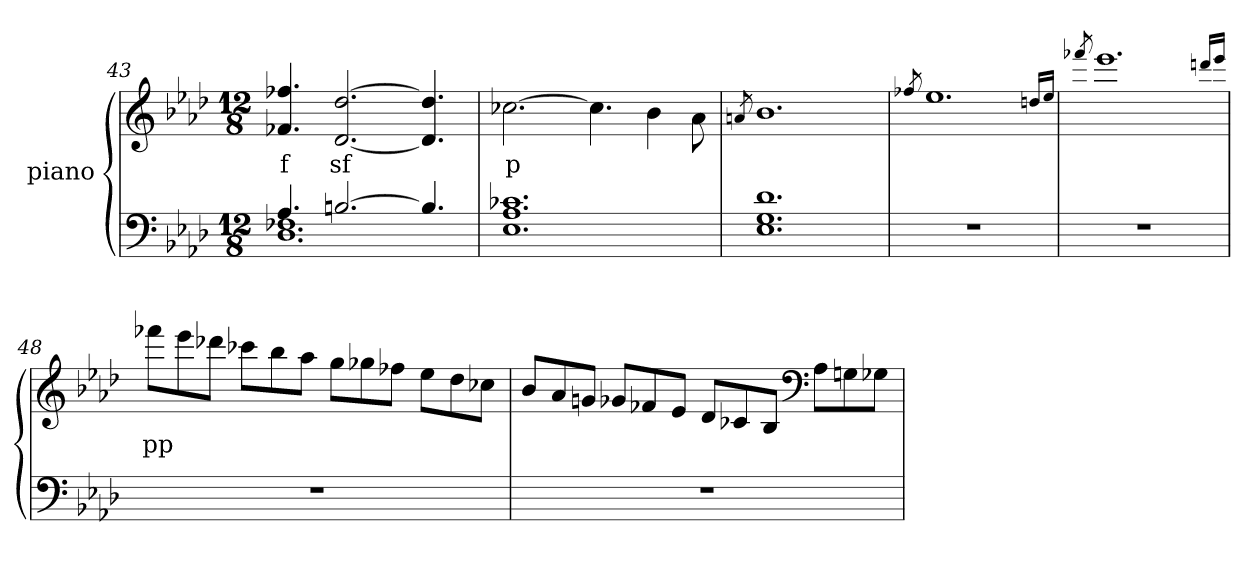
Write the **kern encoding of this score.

**kern	**kern	**text
*part2	*part1	*part1
*staff2	*staff1	*staff1
*	*I"piano	*
*clefF4	*clefG2	*
*k[b-e-a-d-]	*k[b-e-a-d-]	*
*f:	*f:	*
*M12/8	*M12/8	*
=43	=43	=43
*^	*	*
4.A-	1.D- 1.F-X	4.f-X/ 4.ff-X/	f
[2.Bn	.	[2.d- [2.dd-	sf
4.B]	.	4.d-] 4.dd-]	.
*v	*v	*	*
=44	=44	=44
1.E- 1.A- 1.c-X	[2.cc-X	p
.	4.cc-]	.
.	4b-	.
.	8a-\	.
=45	=45	=45
.	8qan	.
1.E- 1.G 1.d-	1.b-	.
=46	=46	=46
.	8qff-X	.
1.r	1.ee-	.
.	16qddnLL	.
.	16qee-JJ	.
=47	=47	=47
.	8qfff-X	.
1.r	1.eee-	.
.	16qdddnLL	.
.	16qeee-JJ	.
=48	=48	=48
1.r	8fff-XL	pp
.	8eee-	.
.	8ddd-XJ	.
.	8ccc-XL	.
.	8bb-	.
.	8aa-J	.
.	8ggL	.
.	8gg-X	.
.	8ff-J	.
.	8ee-L	.
.	8dd-	.
.	8cc-J	.
=49	=49	=49
1.r	8b-L	.
.	8a-	.
.	8gnJ	.
.	8g-XL	.
.	8f-X	.
.	8e-J	.
.	8d-L	.
.	8c-X	.
.	8B-J	.
*	*clefF4	*
.	8A-L	.
.	8Gn	.
.	8G-XJ	.
=	=	=
*-	*-	*-
